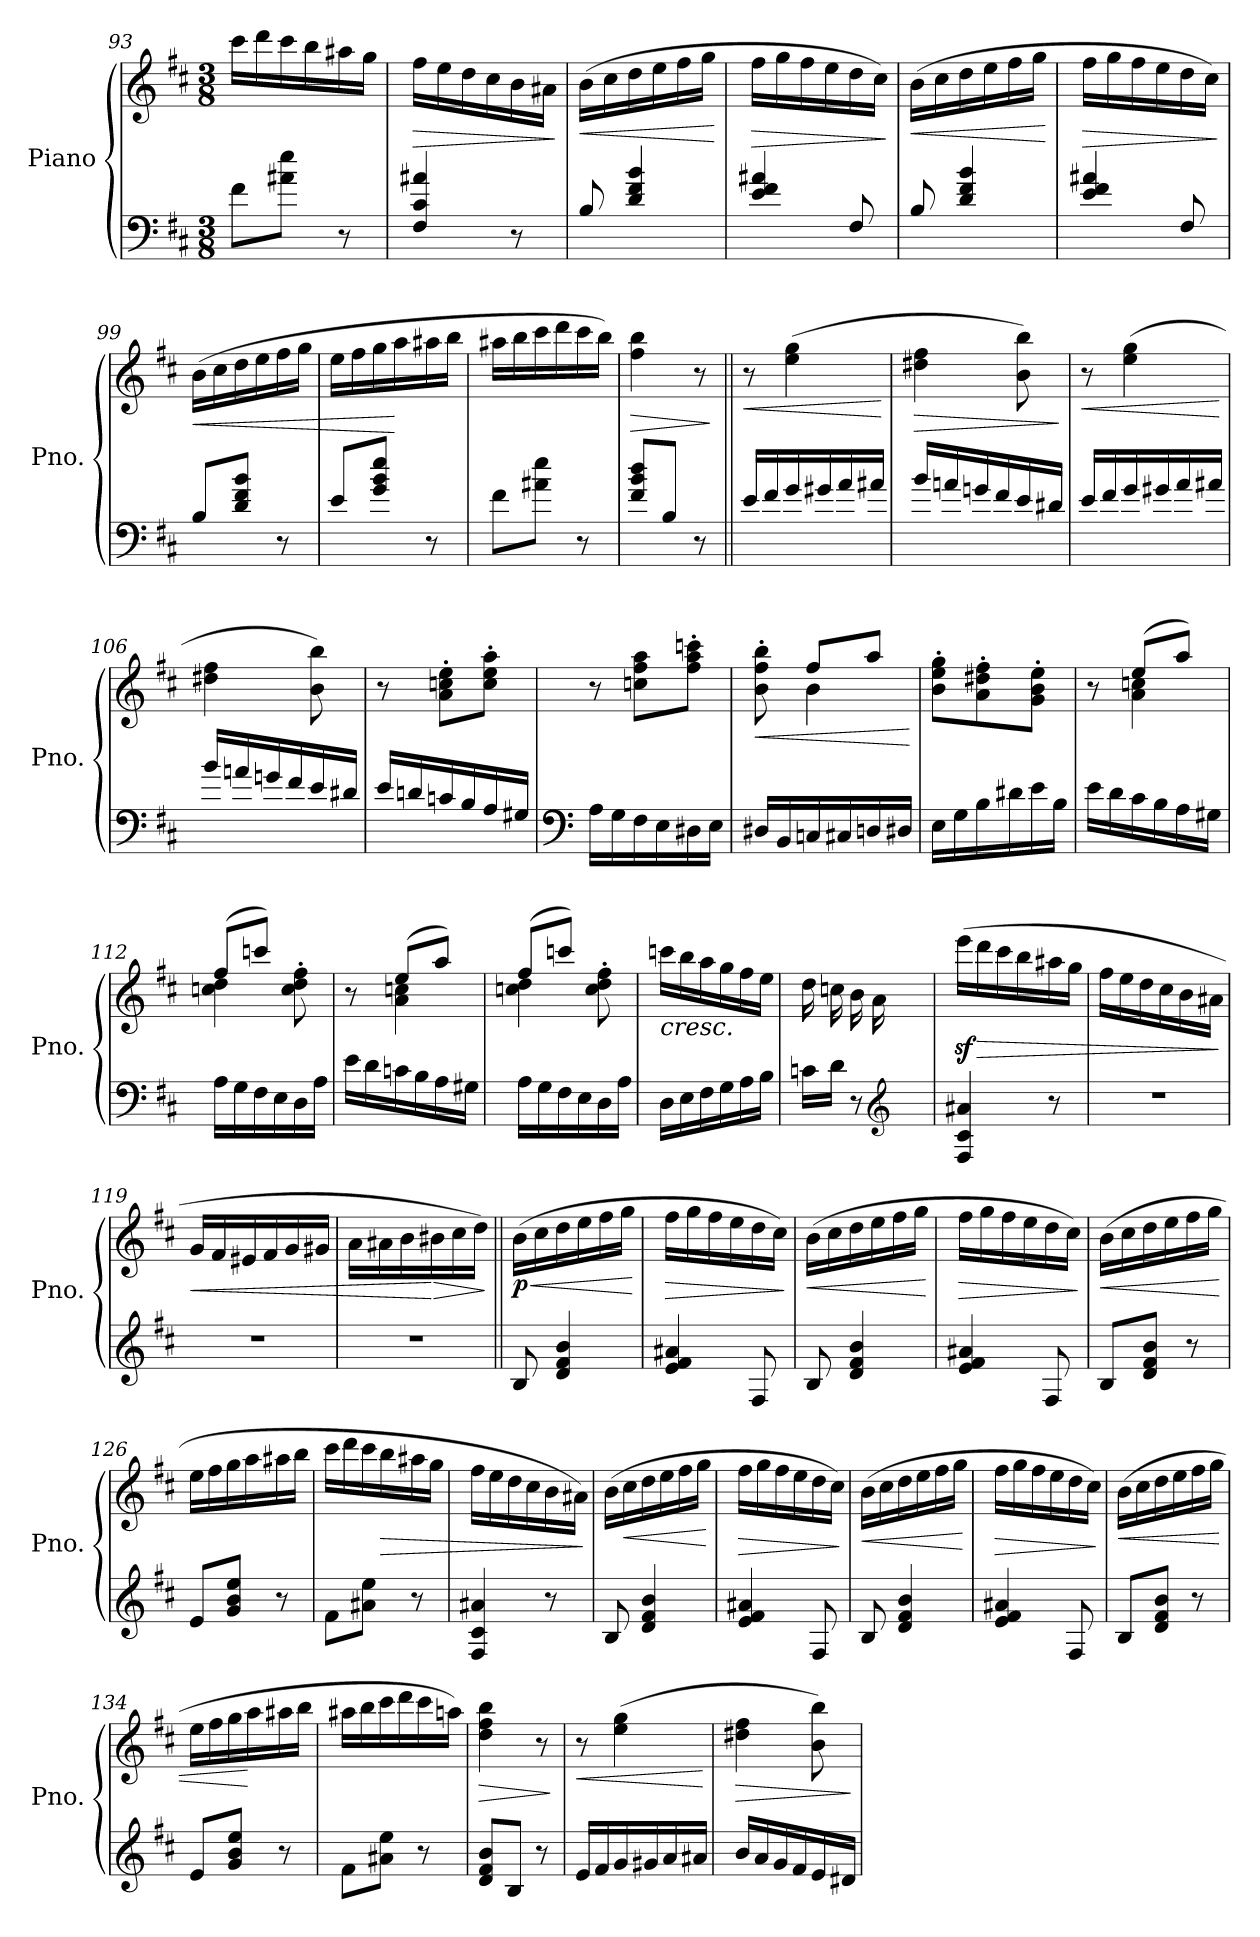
**kern	**kern	**dynam
*part1	*part1	*part1
*staff2	*staff1	*staff1/2
*I"Piano	*	*
*I'Pno.	*	*
*clefF4	*clefG2	*
*k[f#c#]	*k[f#c#]	*
*M3/8	*M3/8	*
=93	=93	=93
8f#\L	16ccc#\LL	.
.	16ddd\	.
8a#X\ 8ee\J	16ccc#\	.
.	16bb\	.
8r	16aa#X\	.
.	16gg\JJ	.
!!LO:LB:g=z
=94	=94	=94
!	!	!LO:HP:b
4F#/ 4c#/ 4a#X/	16ff#\LL	>
.	16ee\	.
.	16dd\	.
.	16cc#\	.
8r	16b\	.
.	16a#X\JJ	.
.	.	]
=95	=95	=95
!	!	!LO:HP:b
8B/	(>16b\LL	<
.	16cc#\	.
4d/ 4f#/ 4b/	16dd\	.
.	16ee\	.
.	16ff#\	.
.	16gg\JJ	.
.	.	[
=96	=96	=96
!	!	!LO:HP:b
4e/ 4f#/ 4a#X/	16ff#\LL	>
.	16gg\	.
.	16ff#\	.
.	16ee\	.
8F#/	16dd\	.
.	16cc#\JJ)	.
.	.	]
=97	=97	=97
!	!	!LO:HP:b
8B/	(>16b\LL	<
.	16cc#\	.
4d/ 4f#/ 4b/	16dd\	.
.	16ee\	.
.	16ff#\	.
.	16gg\JJ	.
.	.	[
=98	=98	=98
!	!	!LO:HP:b
4e/ 4f#/ 4a#X/	16ff#\LL	>
.	16gg\	.
.	16ff#\	.
.	16ee\	.
8F#/	16dd\	.
.	16cc#\JJ)	.
.	.	]
=99	=99	=99
!	!	!LO:HP:b
8B/L	(>16b\LL	<
.	16cc#\	.
8d/ 8f#/ 8b/J	16dd\	.
.	16ee\	.
8r	16ff#\	.
.	16gg\JJ	.
!!LO:LB:g=z
=100	=100	=100
8e/L	16ee\LL	.
.	16ff#\	.
8g/ 8b/ 8ee/J	16gg\	.
.	16aa\	[
8r	16aa#X\	.
.	16bb\JJ	.
=101	=101	=101
8f#\L	16aa#X\LL	.
.	16bb\	.
8a#X\ 8ee\J	16ccc#\	.
.	16ddd\	.
8r	16ccc#\	.
.	16bb\JJ)	.
=102	=102	=102
!	!	!LO:HP:b
8f#/ 8b/ 8dd/L	4ff#\ 4bb\	>
8B/J	.	.
8r	8r	.
.	.	]
=103||	=103||	=103||
!	!	!LO:HP:b
16e/LL	8r	<
16f#/	.	.
16g/	(>4ee\ 4gg\	.
16g#X/	.	.
16a/	.	.
16a#X/JJ	.	.
.	.	[
=104	=104	=104
!	!	!LO:HP:b
16b/LL	4dd#X\ 4ff#\	>
16an/	.	.
16gn/	.	.
16f#/	.	.
16e/	8b\ 8bb\)	.
16d#X/JJ	.	.
.	.	]
!!LO:LB:g=z
=105	=105	=105
!	!	!LO:HP:b
16e/LL	8r	<
16f#/	.	.
16g/	(>4ee\ 4gg\	.
16g#X/	.	.
16a/	.	.
16a#X/JJ	.	.
.	.	[
=106	=106	=106
16b/LL	4dd#X\ 4ff#\	.
16an/	.	.
16gn/	.	.
16f#/	.	.
16e/	8b\ 8bb\)	.
16d#X/JJ	.	.
=107	=107	=107
16e/LL	8r	.
16dn/	.	.
16cn/	8a\' 8ccn\' 8ee\'L	.
16B/	.	.
16A/	8cc\' 8ee\' 8aa\'J	.
16G#X/JJ	.	.
=108	=108	=108
*clefF4	*	*
16A\LL	8r	.
16G\	.	.
16F#\	8ccn\ 8ff#\ 8aa\L	.
16E\	.	.
16D#X\	8ff#\' 8aa\' 8cccn\'J	.
16E\JJ	.	.
=109	=109	=109
!	!	!LO:HP:b
*	*^	*
16D#X/LL	8b\' 8ff#\' 8bb\'	8ryy	<
16BB/	.	.	.
16Cn/	8ff#/L	4b\	.
16C#X/	.	.	.
16Dn/	8aa/J	.	.
16D#X/JJ	.	.	.
*	*v	*v	*
.	.	[
=110	=110	=110
16E\LL	8b\' 8ee\' 8gg\'L	.
16G\	.	.
16B\	8a\' 8dd#X\' 8ff#\'	.
16d#X\	.	.
16e\	8g\' 8b\' 8ee\'J	.
16B\JJ	.	.
!!LO:LB:g=z
=111	=111	=111
*	*^	*
16e\LL	8r	8ryy	.
16d\	.	.	.
16c#\	(>8ee/L	4a\ 4ccn\	.
16B\	.	.	.
16A\	8aa/J)	.	.
16G#X\JJ	.	.	.
=112	=112	=112	=112
16A\LL	(>8ff#/L	4ccn\ 4dd\	.
16G\	.	.	.
16F#\	8cccn/J)	.	.
16E\	.	.	.
16D\	8cc\' 8dd\' 8ff#\'	8ryy	.
16A\JJ	.	.	.
=113	=113	=113	=113
16e\LL	8r	8ryy	.
16d\	.	.	.
16cn\	(>8ee/L	4a\ 4ccn\	.
16B\	.	.	.
16A\	8aa/J)	.	.
16G#X\JJ	.	.	.
=114	=114	=114	=114
16A\LL	(>8ff#/L	4ccn\ 4dd\	.
16G\	.	.	.
16F#\	8cccn/J)	.	.
16E\	.	.	.
16D\	8cc\' 8dd\' 8ff#\'	8ryy	.
16A\JJ	.	.	.
*	*v	*v	*
=115	=115	=115
!	!LO:TX:b:i:t=cresc.	!
16D\LL	(>16cccn\LL	.
16E\	16bb\	.
16F#\	16aa\	.
16G\	16gg\	.
16A\	16ff#\	.
16B\JJ	16ee\JJ	.
=116	=116	=116
*^	*	*
4ryy	16cn\LL	16dd\LL	.
.	16d\JJ	16ccn\	.
.	8r	16b\	.
.	.	16a\	.
*clefG2	*	*	*
16g/	8ryy	8ryy	.
16f#/JJ)	.	.	.
*v	*v	*	*
!!LO:LB:g=z
=117	=117	=117
4F#/ 4c#/ 4a#X/	(>16eeez<\LL	.
!	!	!LO:HP:b
.	16ddd\	>
.	16ccc#\	.
.	16bb\	.
8r	16aa#X\	.
.	16gg\JJ	.
=118	=118	=118
4.r	16ff#\LL	.
.	16ee\	.
.	16dd\	.
.	16cc#\	.
.	16b\	.
.	16a#X\JJ	.
.	.	]
=119	=119	=119
!	!	!LO:HP:b
4.r	16g/LL	<
.	16f#/	.
.	16e#X/	.
.	16f#/	.
.	16g/	.
.	16g#X/JJ	.
=120	=120	=120
4.r	16a\LL	.
.	16a#X\	.
.	16b\	.
!	!	!LO:HP:n=1:b
.	16b#X\	[ >
.	16cc#\	.
.	16dd\JJ)	.
.	.	]
=121||	=121||	=121||
!	!	!LO:HP:b
!	!	!LO:DY:n=1:b
8B/	(>16b\LL	< p
.	16cc#\	.
4d/ 4f#/ 4b/	16dd\	.
.	16ee\	.
.	16ff#\	.
.	16gg\JJ	.
.	.	[
!!LO:PB:g=z
=122	=122	=122
!	!	!LO:HP:b
4e/ 4f#/ 4a#X/	16ff#\LL	>
.	16gg\	.
.	16ff#\	.
.	16ee\	.
8F#/	16dd\	.
.	16cc#\JJ)	.
.	.	]
=123	=123	=123
!	!	!LO:HP:b
8B/	(>16b\LL	<
.	16cc#\	.
4d/ 4f#/ 4b/	16dd\	.
.	16ee\	.
.	16ff#\	.
.	16gg\JJ	.
.	.	[
=124	=124	=124
!	!	!LO:HP:b
4e/ 4f#/ 4a#X/	16ff#\LL	>
.	16gg\	.
.	16ff#\	.
.	16ee\	.
8F#/	16dd\	.
.	16cc#\JJ)	.
.	.	]
=125	=125	=125
!	!	!LO:HP:b
8B/L	(>16b\LL	<
.	16cc#\	.
8d/ 8f#/ 8b/J	16dd\	.
.	16ee\	.
8r	16ff#\	.
.	16gg\JJ	.
.	.	[
=126	=126	=126
8e/L	16ee\LL	.
.	16ff#\	.
8g/ 8b/ 8ee/J	16gg\	.
.	16aa\	.
8r	16aa#X\	.
.	16bb\JJ	.
=127	=127	=127
8f#\L	16ccc#\LL	.
.	16ddd\	.
8a#X\ 8ee\J	16ccc#\	.
!	!	!LO:HP:b
.	16bb\	>
8r	16aa#X\	.
.	16gg\JJ	.
=128	=128	=128
4F#/ 4c#/ 4a#X/	16ff#\LL	.
.	16ee\	.
.	16dd\	.
.	16cc#\	.
8r	16b\	.
.	16a#X\JJ)	.
.	.	]
!!LO:LB:g=z
=129	=129	=129
8B/	(>16b\LL	.
!	!	!LO:HP:b
.	16cc#\	<
4d/ 4f#/ 4b/	16dd\	.
.	16ee\	.
.	16ff#\	.
.	16gg\JJ	.
.	.	[
=130	=130	=130
!	!	!LO:HP:b
4e/ 4f#/ 4a#X/	16ff#\LL	>
.	16gg\	.
.	16ff#\	.
.	16ee\	.
8F#/	16dd\	.
.	16cc#\JJ)	.
.	.	]
=131	=131	=131
!	!	!LO:HP:b
8B/	(>16b\LL	<
.	16cc#\	.
4d/ 4f#/ 4b/	16dd\	.
.	16ee\	.
.	16ff#\	.
.	16gg\JJ	.
.	.	[
=132	=132	=132
!	!	!LO:HP:b
4e/ 4f#/ 4a#X/	16ff#\LL	>
.	16gg\	.
.	16ff#\	.
.	16ee\	.
8F#/	16dd\	.
.	16cc#\JJ)	.
.	.	]
=133	=133	=133
!	!	!LO:HP:b
8B/L	(>16b\LL	<
.	16cc#\	.
8d/ 8f#/ 8b/J	16dd\	.
.	16ee\	.
8r	16ff#\	.
.	16gg\JJ	.
=134	=134	=134
8e/L	16ee\LL	.
.	16ff#\	.
8g/ 8b/ 8ee/J	16gg\	.
.	16aa\	[
8r	16aa#X\	.
.	16bb\JJ	.
=135	=135	=135
8f#\L	16aa#X\LL	.
.	16bb\	.
8a#X\ 8ee\J	16ccc#\	.
.	16ddd\	.
8r	16ccc#\	.
.	16aan\JJ)	.
=136	=136	=136
!	!	!LO:HP:b
8d/ 8f#/ 8b/L	4dd\ 4ff#\ 4bb\	>
8B/J	.	.
8r	8r	.
.	.	]
!!LO:LB:g=z
=137	=137	=137
!	!	!LO:HP:b
16e/LL	8r	<
16f#/	.	.
16g/	(>4ee\ 4gg\	.
16g#X/	.	.
16a/	.	.
16a#X/JJ	.	.
.	.	[
=138	=138	=138
!	!	!LO:HP:b
16b/LL	4dd#X\ 4ff#\	>
16a/	.	.
16g/	.	.
16f#/	.	.
16e/	8b\ 8bb\)	.
16d#X/JJ	.	.
.	.	]
=	=	=
*-	*-	*-
